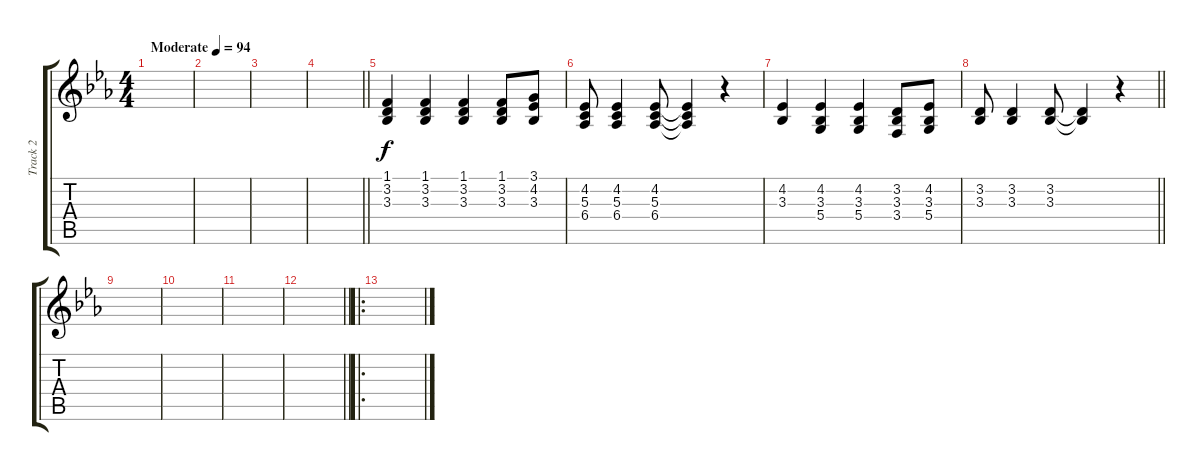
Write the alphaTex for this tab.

\track ("Track 2" "Track 2") {instrument altosax}
\staff {score tabs}
\tuning (E4 B3 G3 D3 A2 E2) {hide}
\ts (4 4)
\tempo (94 "Moderate")
\clef g2
\ks eb
|
|
|
\barLineRight lightlight
|
(1.1 3.2 3.3).4 (1.1 3.2 3.3).4 (1.1 3.2 3.3).4 (1.1 3.2 3.3).8 (3.1 4.2 3.3).8 |
(4.2 5.3 6.4).8 (4.2 5.3 6.4).4 (4.2 5.3 6.4).8 (4.2{t} 5.3{t} 6.4{t}).4 r.4 |
(4.2 3.3).4 (4.2 3.3 5.4).4 (4.2 3.3 5.4).4 (3.2 3.3 3.4).8 (4.2 3.3 5.4).8 |
\barLineRight lightlight
(3.2 3.3).8 (3.2 3.3).4 (3.2 3.3).8 (3.2{t} 3.3{t}).4 r.4 |
|
|
|
\barLineRight lightlight
|
\ro
